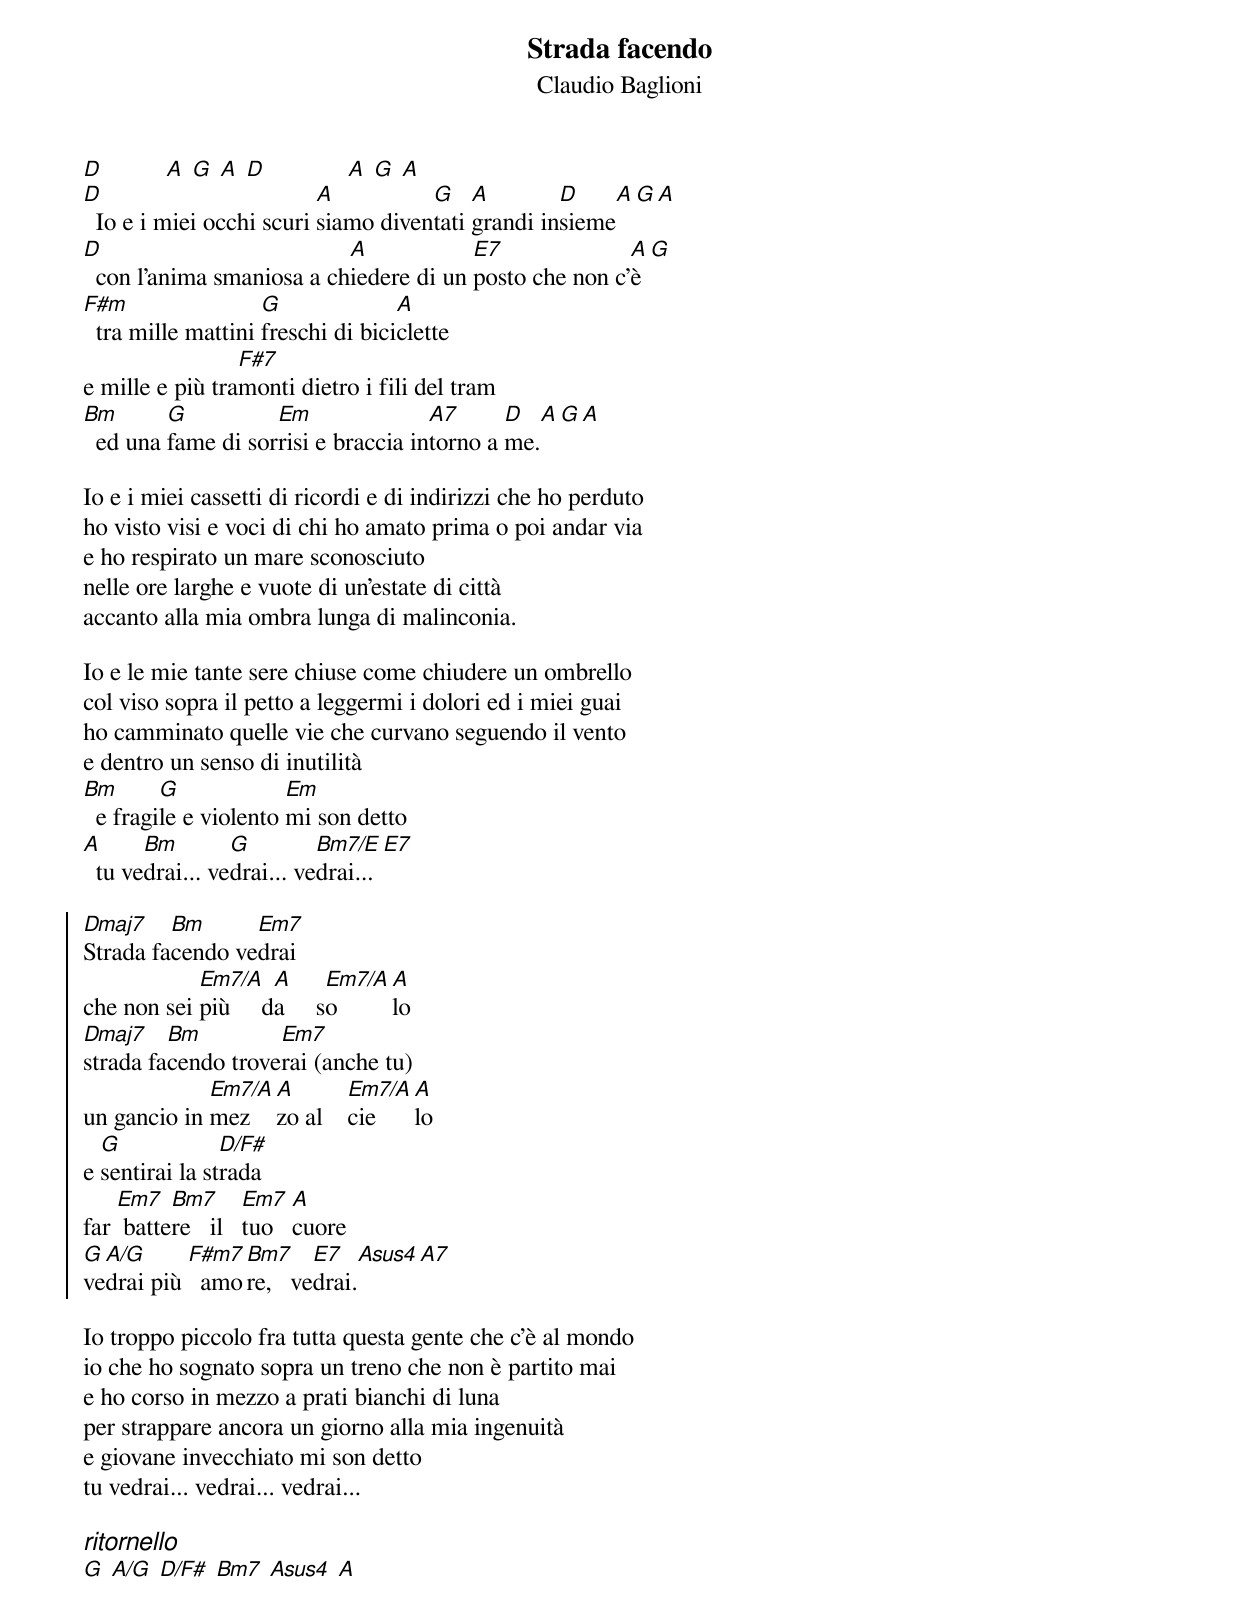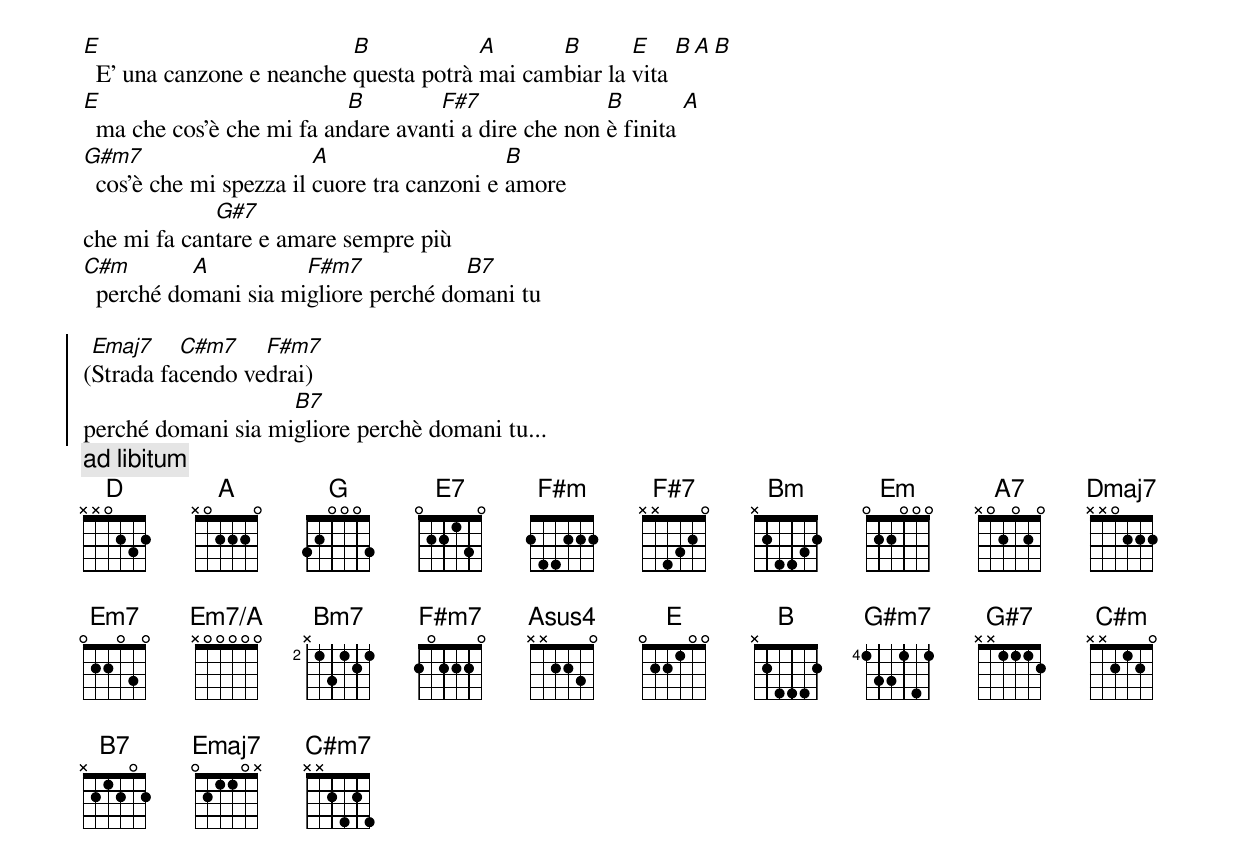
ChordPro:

{title: Strada facendo}
{subtitle: Claudio Baglioni}
{define: Em7/A base-fret 0 frets x 0 0 0 0 0}
{define: Em7/E base-fret 0 frets 0 2 0 2 0 2}
{define: G#m7 base-fret 4 frets 1 3 3 1 4 1}
[D]          [A] [G] [A] [D]             [A] [G] [A]
[D]  Io e i miei occhi scuri [A]siamo diven[G]tati [A]grandi in[D]sieme[A][G][A]
[D]  con l'anima smaniosa a ch[A]iedere di un [E7]posto che non c'[A]è [G]
[F#m]  tra mille mattini [G]freschi di bici[A]clette
e mille e più tra[F#7]monti dietro i fili del tram
[Bm]  ed una [G]fame di sor[Em]risi e braccia in[A7]torno a [D]me.[A][G][A]

Io e i miei cassetti di ricordi e di indirizzi che ho perduto
ho visto visi e voci di chi ho amato prima o poi andar via
e ho respirato un mare sconosciuto
nelle ore larghe e vuote di un'estate di città
accanto alla mia ombra lunga di malinconia.

Io e le mie tante sere chiuse come chiudere un ombrello
col viso sopra il petto a leggermi i dolori ed i miei guai
ho camminato quelle vie che curvano seguendo il vento
e dentro un senso di inutilità
[Bm]  e fragi[G]le e violento [Em]mi son detto
[A]  tu ve[Bm]drai... ve[G]drai... ve[Bm7/E]drai...[E7]

{soc}
[Dmaj7]Strada fa[Bm]cendo ve[Em7]drai
che non sei [Em7/A]più     d[A]a     s[Em7/A]o[A]lo
[Dmaj7]strada fa[Bm]cendo trove[Em7]rai (anche tu)
un gancio in [Em7/A]mez[A]zo al    [Em7/A]cie[A]lo
e [G]sentirai la st[D/F#]rada
far [Em7] batte[Bm7]re   il   [Em7]tuo   [A]cuore
[G]ve[A/G]drai più [F#m7]  amo[Bm7]re,   ve[E7]drai.[Asus4][A7]
{eoc}

Io troppo piccolo fra tutta questa gente che c'è al mondo
io che ho sognato sopra un treno che non è partito mai
e ho corso in mezzo a prati bianchi di luna
per strappare ancora un giorno alla mia ingenuità
e giovane invecchiato mi son detto
tu vedrai... vedrai... vedrai...

{ci: ritornello}
[G] [A/G] [D/F#] [Bm7] [Asus4] [A]

[E]  E' una canzone e neanche [B]questa potrà [A]mai cam[B]biar la [E]vita [B][A][B]
[E]  ma che cos'è che mi fa an[B]dare avan[F#7]ti a dire che non [B]è finita [A]
[G#m7]  cos'è che mi spezza il [A]cuore tra canzoni e [B]amore
che mi fa can[G#7]tare e amare sempre più
[C#m]  perché do[A]mani sia mi[F#m7]gliore perché do[B7]mani tu

{soc}
([Emaj7]Strada fa[C#m7]cendo ve[F#m7]drai)
perché domani sia mi[B7]gliore perchè domani tu...
{eoc}
{c:ad libitum}
